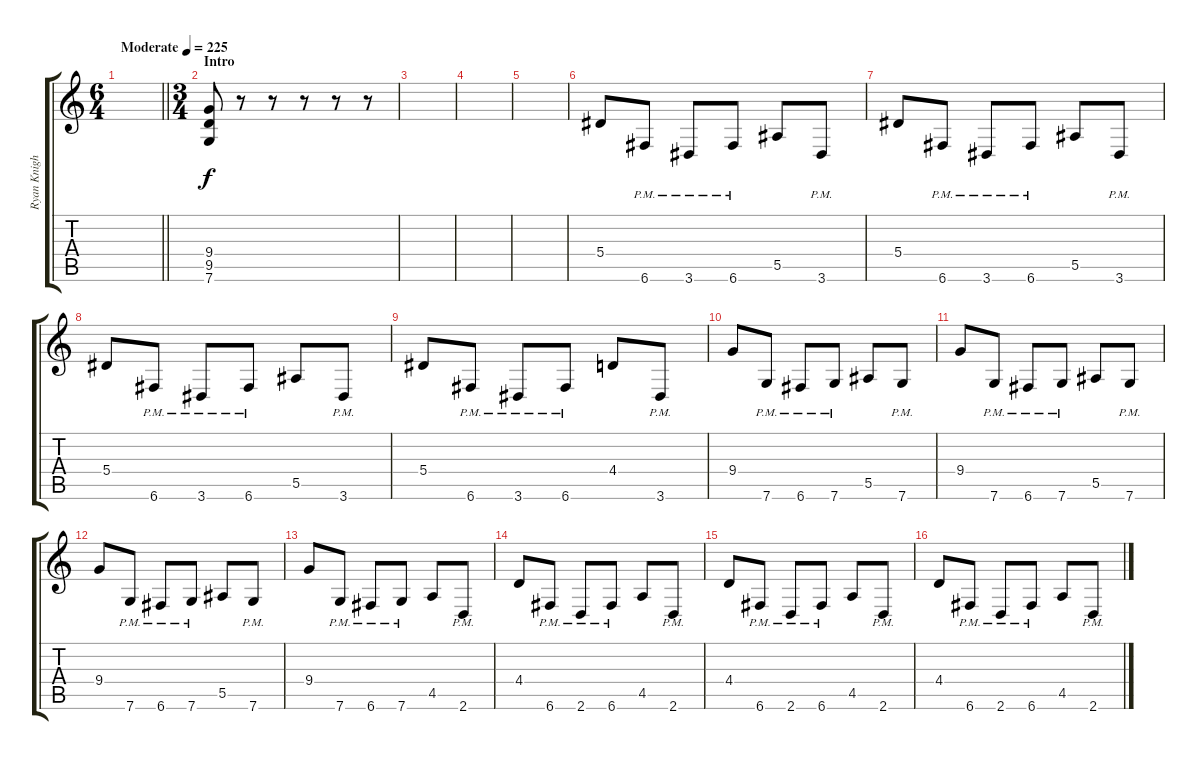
\track ("Ryan Knight" "Ryan Knigh") {instrument distortionguitar}
\staff {score tabs}
\tuning (C4 G3 Eb3 Bb2 F2 C2) {hide}
\ts (6 4)
\tempo (225 "Moderate")
\clef g2
\barLineRight lightlight
\ks c
|
\ts (3 4)
\section ("" "Intro")
(9.4 9.5 7.6).8 r.8 r.8 r.8 r.8 r.8 |
|
|
|
5.4.8 6.6{pm}.8 3.6{pm}.8 6.6{pm}.8 5.5.8 3.6{pm}.8 |
5.4.8 6.6{pm}.8 3.6{pm}.8 6.6{pm}.8 5.5.8 3.6{pm}.8 |
5.4.8 6.6{pm}.8 3.6{pm}.8 6.6{pm}.8 5.5.8 3.6{pm}.8 |
5.4.8 6.6{pm}.8 3.6{pm}.8 6.6{pm}.8 4.4.8 3.6{pm}.8 |
9.4.8 7.6{pm}.8 6.6{pm}.8 7.6{pm}.8 5.5.8 7.6{pm}.8 |
9.4.8 7.6{pm}.8 6.6{pm}.8 7.6{pm}.8 5.5.8 7.6{pm}.8 |
9.4.8 7.6{pm}.8 6.6{pm}.8 7.6{pm}.8 5.5.8 7.6{pm}.8 |
9.4.8 7.6{pm}.8 6.6{pm}.8 7.6{pm}.8 4.5.8 2.6{pm}.8 |
4.4.8 6.6{pm}.8 2.6{pm}.8 6.6{pm}.8 4.5.8 2.6{pm}.8 |
4.4.8 6.6{pm}.8 2.6{pm}.8 6.6{pm}.8 4.5.8 2.6{pm}.8 |
4.4.8 6.6{pm}.8 2.6{pm}.8 6.6{pm}.8 4.5.8 2.6{pm}.8
